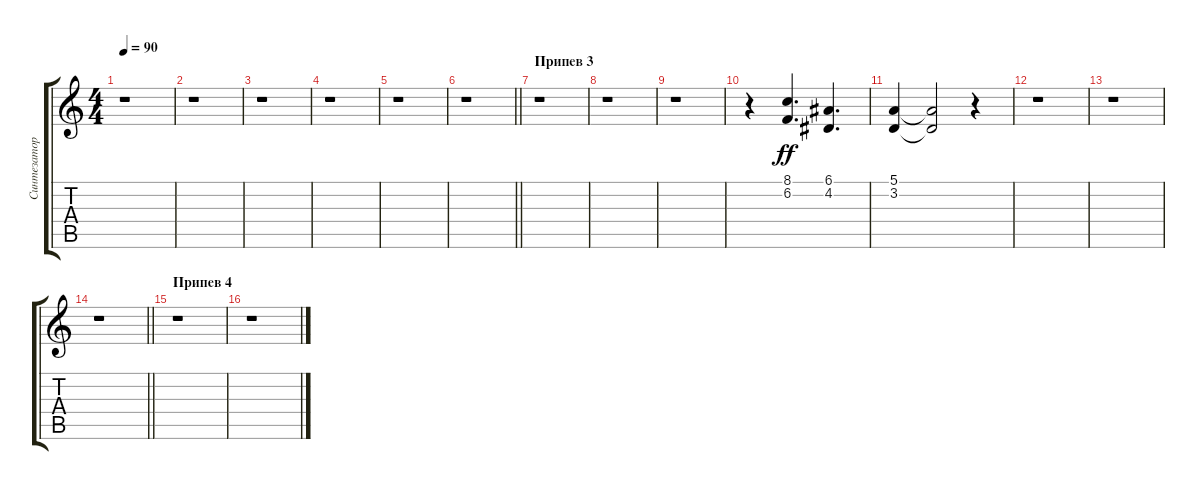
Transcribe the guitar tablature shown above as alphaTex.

\track ("Синтезатор 2" "Синтезатор") {instrument brightacousticpiano}
\staff {score tabs}
\tuning (E4 B3 G3 D3 A2 E2) {hide}
\ts (4 4)
\tempo 90
\clef g2
\ks c
r.1{dy ff} |
r.1 |
r.1 |
r.1 |
r.1 |
\barLineRight lightlight
r.1 |
\section ("" "Припев 3")
r.1 |
r.1 |
r.1 |
r.4 (8.1 6.2).4{d} (6.1 4.2).4{d} |
(5.1 3.2).4 (5.1{t} 3.2{t}).2 r.4 |
r.1 |
r.1 |
\barLineRight lightlight
r.1 |
\section ("" "Припев 4")
r.1 |
r.1
